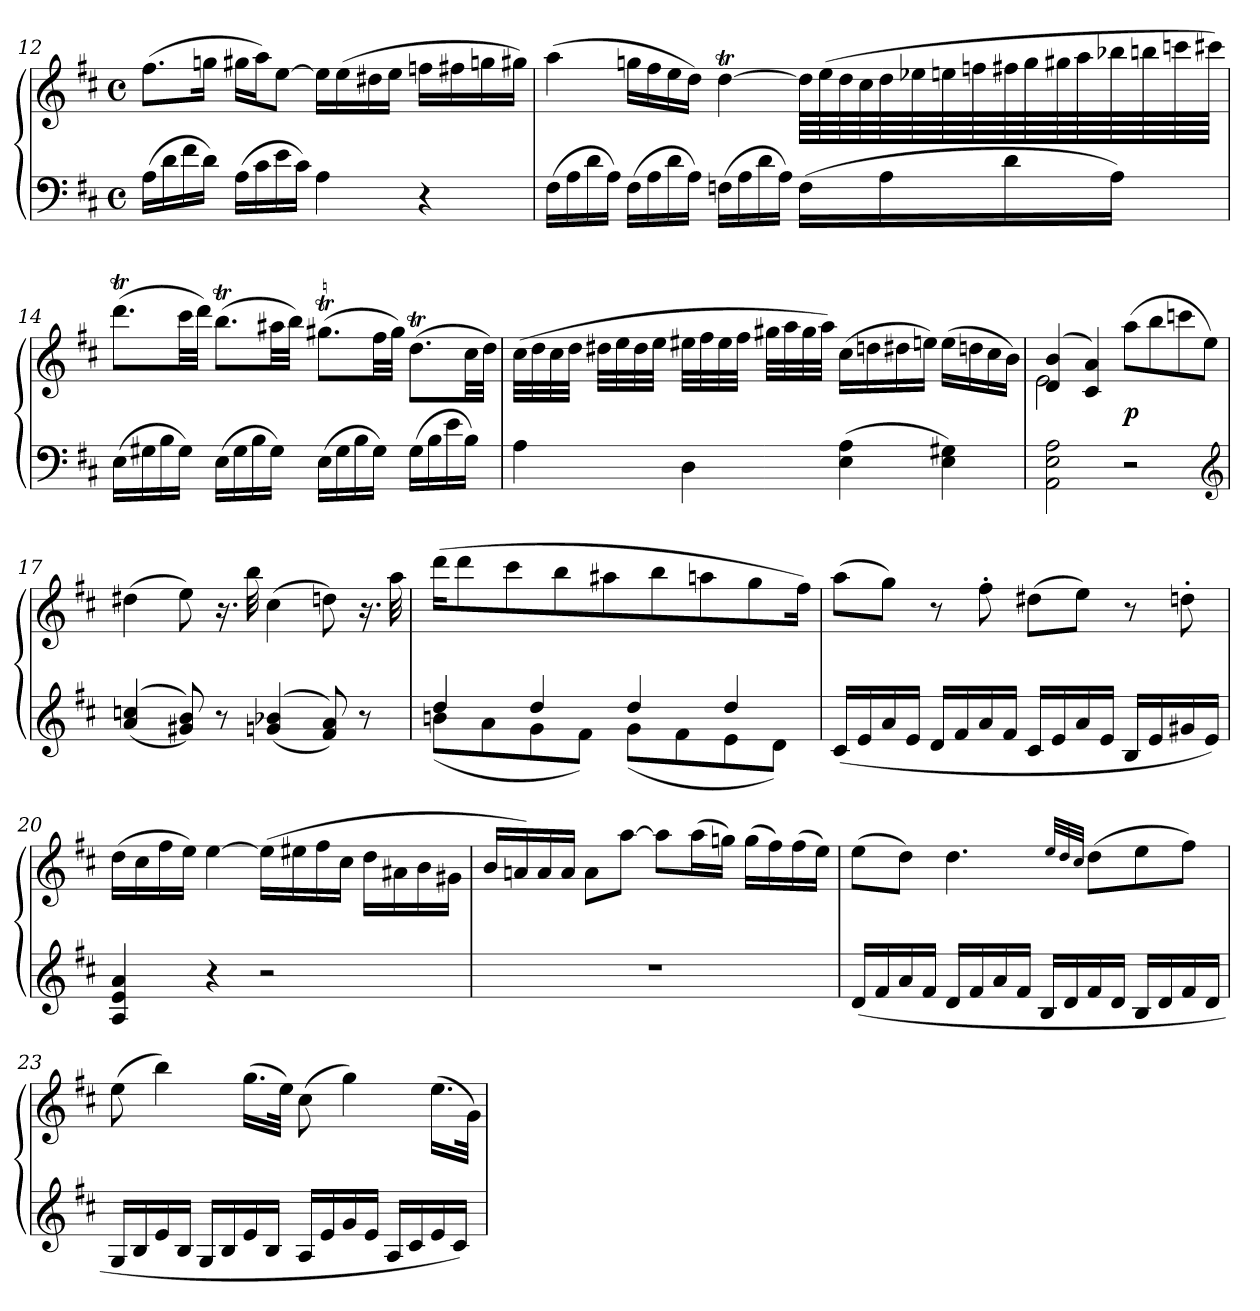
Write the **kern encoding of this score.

**kern	**kern	**dynam
*part1	*part1	*part1
*staff2	*staff1	*staff1/2
*clefF4	*clefG2	*
*k[f#c#]	*k[f#c#]	*
*M4/4	*M4/4	*
*met(c)	*met(c)	*
=12	=12	=12
(16ALL	(8.ff#L	.
16d	.	.
16f#	.	.
16dJJ)	16ggnJk	.
(16ALL	16gg#XLL	.
16c#	16aaJ)	.
16e	[8eeJ	.
16c#JJ)	.	.
4A	16eeLL]	.
.	(16ee	.
.	16dd#X	.
.	16eeJJ	.
4r	16ffnLL	.
.	16ff#X	.
.	16ggn	.
.	16gg#XJJ)	.
=13	=13	=13
(16F#LL	(4aa	.
16A	.	.
16d	.	.
16AJJ)	.	.
(16F#LL	16ggnLL	.
16A	16ff#	.
16d	16ee	.
16AJJ)	16ddJJ)	.
(16FnLL	[4ddT	.
16A	.	.
16d	.	.
16AJJ)	.	.
(16FLL	64ddLLLL]	.
.	(64ee	.
.	64dd	.
.	64cc#	.
16A	64dd	.
.	64ee-X	.
.	64een	.
.	64ffn	.
16d	64ff#X	.
.	64gg	.
.	64gg#X	.
.	64aa	.
16AJJ)	64bb-X	.
.	64bbn	.
.	64cccn	.
.	64ccc#XJJJJ)	.
=14	=14	=14
(16ELL	(8.dddTL	.
16G#X	.	.
16B	.	.
16G#JJ)	32ccc#LL	.
.	32dddJJJ)	.
(16ELL	(8.bbTL	.
16G#	.	.
16B	.	.
16G#JJ)	32aa#XLL	.
.	32bbJJJ)	.
(16ELL	(8.gg#XtL	.
16G#	.	.
16B	.	.
16G#JJ)	32ff#LL	.
.	32gg#JJJ)	.
(16G#LL	(8.ddTL	.
16B	.	.
16e	.	.
16BJJ)	32cc#LL	.
.	32ddJJJ)	.
=15	=15	=15
4A	(32cc#LLL	.
.	32dd	.
.	32cc#	.
.	32ddJJJ	.
.	32dd#XLLL	.
.	32ee	.
.	32dd#	.
.	32eeJJJ	.
4D	32ee#XLLL	.
.	32ff#	.
.	32ee#	.
.	32ff#JJJ	.
.	32gg#XLLL	.
.	32aa	.
.	32gg#	.
.	32aaJJJ)	.
(4E 4A	(16cc#LL	.
.	16ddn	.
.	16dd#X	.
.	16eenJJ)	.
4E 4G#X)	(16eeLL	.
.	16ddn	.
.	16cc#	.
.	16bJJ)	.
=16	=16	=16
*	*^	*
2AA 2E 2A	(4d 4b	2e	.
.	4c# 4a)	.	.
2r	2ryy	(>8aaL	p
.	.	8bb	.
.	.	8cccn	.
.	.	8eeJ)	.
*	*v	*v	*
*clefG2	*	*
=17	=17	=17
(>(<4a/ 4ccn/	(4dd#X	.
8g#X 8b))	8ee)	.
8r	16.r	.
.	32bb	.
(>(<4gn 4b-X	(4cc#	.
8f# 8a))	8ddn)	.
8r	16.r	.
.	32aa	.
=18	=18	=18
*^	*	*
4dd	(8bnL	(16dddKL	.
.	.	8ddd	.
.	8a	.	.
.	.	8ccc#	.
4dd	8g	.	.
.	.	8bb	.
.	8f#J)	.	.
.	.	8aa#X	.
4dd	(8gL	.	.
.	.	8bb	.
.	8f#	.	.
.	.	8aan	.
4dd	8e	.	.
.	.	8gg	.
.	8dJ)	.	.
.	.	16ff#Jk)	.
*v	*v	*	*
=19	=19	=19
(16c#LL	(8aaL	.
16e	.	.
16a	8ggJ)	.
16eJJ	.	.
16dLL	8r	.
16f#	.	.
16a	8ff#'	.
16f#JJ	.	.
16c#LL	(8dd#XL	.
16e	.	.
16a	8eeJ)	.
16eJJ	.	.
16BLL	8r	.
16e	.	.
16g#X	8ddn'	.
16eJJ)	.	.
=20	=20	=20
4A 4e 4a	(16ddLL	.
.	16cc#	.
.	16ff#	.
.	16eeJJ)	.
4r	[4ee	.
2r	(16eeLL]	.
.	16ee#X	.
.	16ff#	.
.	16cc#JJ	.
.	16dd\LL	.
.	16a#X\	.
.	16b\	.
.	16g#X\JJ	.
=21	=21	=21
1r	16bLL	.
.	16an)	.
.	16a	.
.	16aJJ	.
.	8aL	.
.	[8aaJ	.
.	8aaL]	.
.	(16aaL	.
.	16ggnJJ)	.
.	(16ggLL	.
.	16ff#)	.
.	(16ff#	.
.	16eeJJ)	.
=22	=22	=22
(16dLL	(8eeL	.
16f#	.	.
16a	8ddJ)	.
16f#JJ	.	.
16dLL	4.dd	.
16f#	.	.
16a	.	.
16f#JJ	.	.
16BLL	.	.
16d	.	.
.	32qee/LLL	.
.	32qdd/	.
.	32qcc#/JJJ	.
16f#	(8ddL	.
16dJJ	.	.
16BLL	8ee	.
16d	.	.
16f#	8ff#J)	.
16dJJ	.	.
=23	=23	=23
16GLL	(8ee	.
16B	.	.
16e	4bb)	.
16BJJ	.	.
16GLL	.	.
16B	.	.
16e	(16.ggLL	.
16BJJ	.	.
.	32eeJJk)	.
16ALL	(8cc#	.
16e	.	.
16g	4gg)	.
16eJJ	.	.
16ALL	.	.
16c#	.	.
16e	(16.eeLL	.
16c#JJ)	.	.
.	32gJJk)	.
=	=	=
*-	*-	*-
